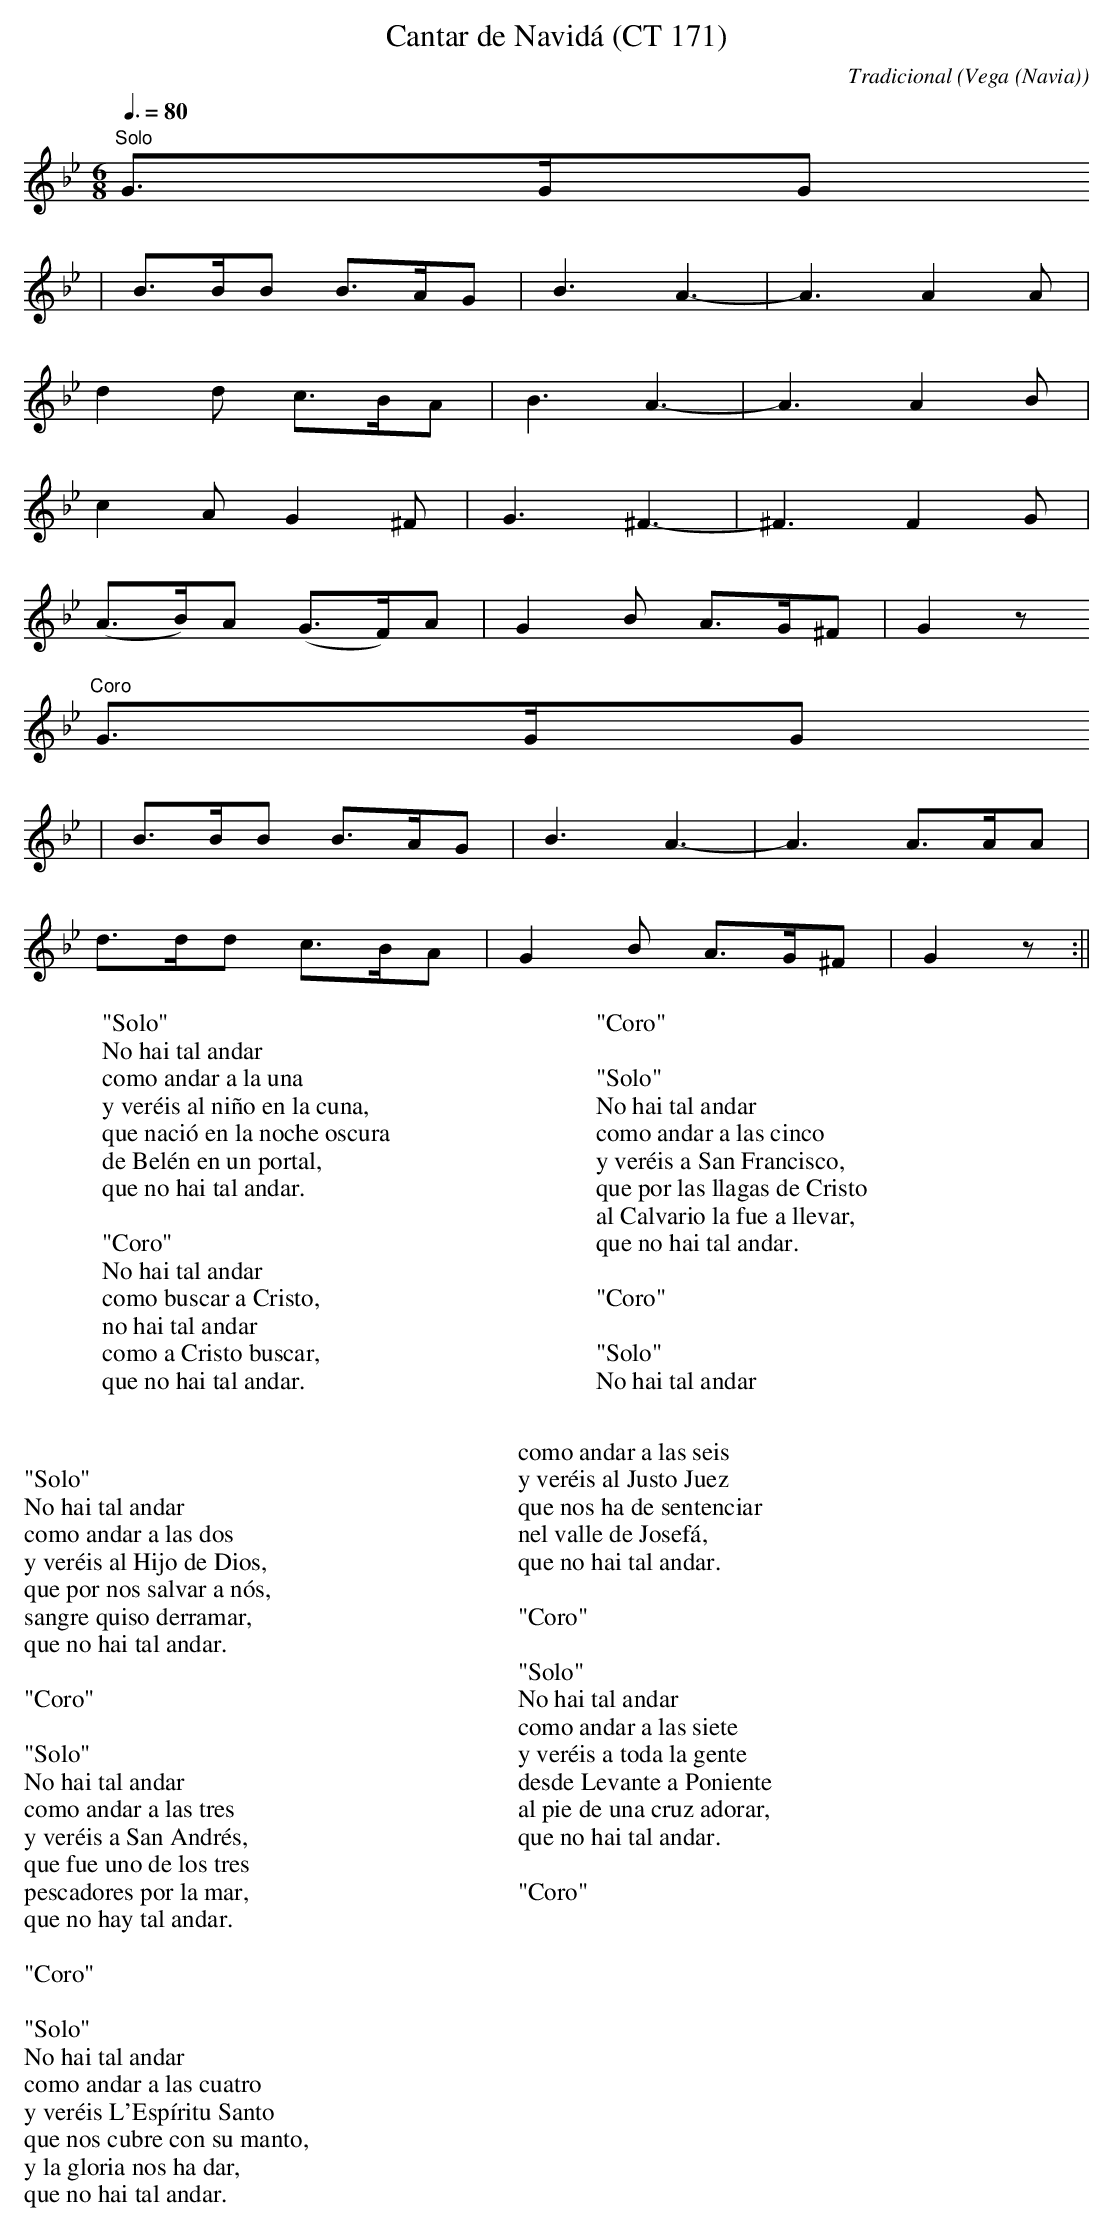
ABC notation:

X:1
T:Cantar de Navidá (CT 171)
C:Tradicional
O:Vega (Navia)
M:6/8
L:1/8
Q:3/8=80
K:Gm
"Solo"
G>GG
|B>BB B>AG|B3 A3-|A3 A2 A|
d2 d c>BA|B3 A3-|A3 A2 B|
c2 A G2 ^F|G3 ^F3-|^F3 F2 G|
(A>B)A (G>F)A|G2 B A>G^F|G2 z
"Coro"
G>GG
|B>BB B>AG|B3 A3-|A3 A>AA|
d>dd c>BA|G2 B A>G^F|G2 z :||
W:"Solo"
W:No hai tal andar
W:como andar a la una
W:y veréis al niño en la cuna,
W:que nació en la noche oscura
W:de Belén en un portal,
W:que no hai tal andar.
W:
W:"Coro"
W:No hai tal andar
W:como buscar a Cristo,
W:no hai tal andar
W:como a Cristo buscar,
W:que no hai tal andar.
W:
W:"Solo"
W:No hai tal andar
W:como andar a las dos
W:y veréis al Hijo de Dios,
W:que por nos salvar a nós,
W:sangre quiso derramar,
W:que no hai tal andar.
W:
W:"Coro"
W:
W:"Solo"
W:No hai tal andar
W:como andar a las tres
W:y veréis a San Andrés,
W:que fue uno de los tres
W:pescadores por la mar,
W:que no hay tal andar.
W:
W:"Coro"
W:
W:"Solo"
W:No hai tal andar
W:como andar a las cuatro
W:y veréis L'Espíritu Santo
W:que nos cubre con su manto,
W:y la gloria nos ha dar,
W:que no hai tal andar.
W:
W:"Coro"
W:
W:"Solo"
W:No hai tal andar
W:como andar a las cinco
W:y veréis a San Francisco,
W:que por las llagas de Cristo
W:al Calvario la fue a llevar,
W:que no hai tal andar.
W:
W:"Coro"
W:
W:"Solo"
W:No hai tal andar
W:como andar a las seis
W:y veréis al Justo Juez
W:que nos ha de sentenciar
W:nel valle de Josefá,
W:que no hai tal andar.
W:
W:"Coro"
W:
W:"Solo"
W:No hai tal andar
W:como andar a las siete
W:y veréis a toda la gente
W:desde Levante a Poniente
W:al pie de una cruz adorar,
W:que no hai tal andar.
W:
W:"Coro"
W:
